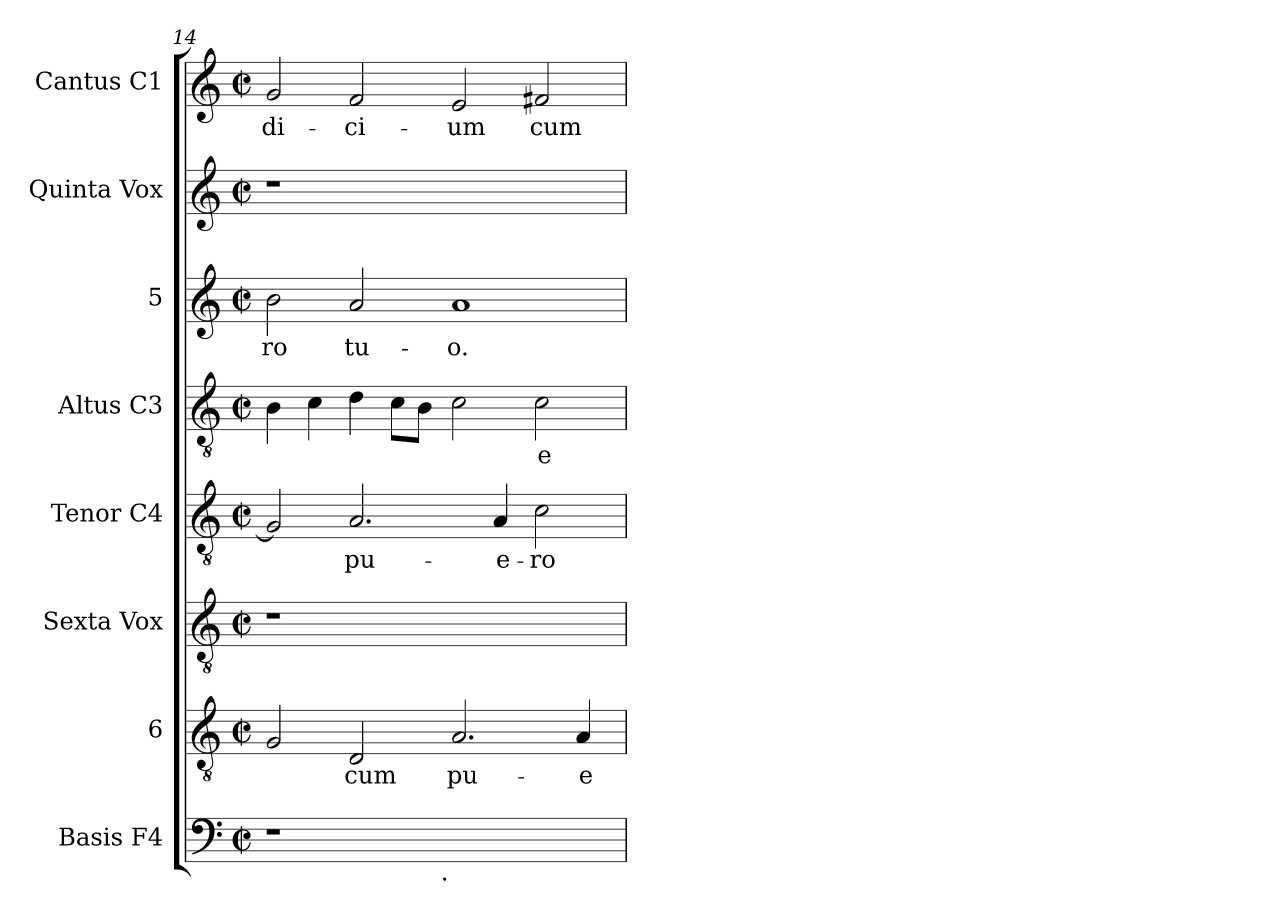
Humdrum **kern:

**kern	**kern	**text	**kern	**kern	**text	**kern	**text	**kern	**text	**kern	**kern	**text
*part8	*part7	*part7	*part6	*part5	*part5	*part4	*part4	*part3	*part3	*part2	*part1	*part1
*staff8	*staff7	*staff7	*staff6	*staff5	*staff5	*staff4	*staff4	*staff3	*staff3	*staff2	*staff1	*staff1
*I"Basis  F4	*I"6	*	*I"Sexta  Vox	*I"Tenor  C4	*	*I"Altus  C3	*	*I"5	*	*I"Quinta  Vox	*I"Cantus  C1	*
*I'B	*	*	*	*I'T	*	*I'A	*	*	*	*	*I'C	*
*clefF4	*clefGv2	*	*clefGv2	*clefGv2	*	*clefGv2	*	*clefG2	*	*clefG2	*clefG2	*
*k[]	*k[]	*	*k[]	*k[]	*	*k[]	*	*k[]	*	*k[]	*k[]	*
*C:	*C:	*	*C:	*C:	*	*C:	*	*C:	*	*C:	*C:	*
*M2/2	*M2/2	*	*M2/2	*M2/2	*	*M2/2	*	*M2/2	*	*M2/2	*M2/2	*
*met(c|)	*met(c|)	*	*met(c|)	*met(c|)	*	*met(c|)	*	*met(c|)	*	*met(c|)	*met(c|)	*
=14	=14	=14	=14	=14	=14	=14	=14	=14	=14	=14	=14	=14
!	!	!LO:LY:b:cj	!	!	!LO:LY:b:cj	!	!LO:LY:b:cj	!	!LO:LY:b:cj	!	!	!LO:LY:b:cj
*^	*	*	*	*	*	*	*	*	*	*	*	*
1r	2ryy	2G/	.	1r	2G/]	.	4B\	--	2b\	-ro	1r	2g/	-di-
!	!	!	!	!	!	!	!	!LO:LY:b:cj	!	!	!	!	!
.	.	.	.	.	.	.	4c\	--	.	.	.	.	.
!	!	!	!LO:LY:b:cj	!	!	!LO:LY:b:cj	!	!LO:LY:b:cj	!	!LO:LY:b:cj	!	!	!LO:LY:b:cj
.	4...ryy	2D/	cum	.	2.A/	pu-	4d\	--	2a/	tu-	.	2f/	-ci-
!	!	!	!	!	!	!	!	!LO:LY:b:cj	!	!	!	!	!
.	.	.	.	.	.	.	8c\L	--	.	.	.	.	.
!	!	!	!	!	!	!	!	!LO:LY:b:cj	!	!	!	!	!
.	.	.	.	.	.	.	8B\J	--	.	.	.	.	.
!	!LO:TX:b:t=.	!	!	!	!	!	!	!	!	!	!	!	!
.	1ryy	.	.	.	.	.	.	.	.	.	.	.	.
!	!	!	!LO:LY:b:cj	!	!	!	!	!LO:LY:b:cj	!	!LO:LY:b:cj	!	!	!LO:LY:b:cj
1ryy	.	2.A/	pu-	1ryy	.	.	2c\	--	1a	-o.	1ryy	2e/	-um
!	!	!	!	!	!	!LO:LY:b:cj	!	!	!	!	!	!	!
.	.	.	.	.	4A/	-e-	.	.	.	.	.	.	.
!	!	!	!	!	!	!LO:LY:b:cj	!	!LO:LY:b:cj	!	!	!	!	!LO:LY:b:cj
.	.	.	.	.	2c\	-ro	2c\	-e-	.	.	.	2f#X/	cum
!	!	!	!LO:LY:b:cj	!	!	!	!	!	!	!	!	!	!
.	.	4A/	-e-	.	.	.	.	.	.	.	.	.	.
.	32ryy	.	.	.	.	.	.	.	.	.	.	.	.
*v	*v	*	*	*	*	*	*	*	*	*	*	*	*
=	=	=	=	=	=	=	=	=	=	=	=	=
*-	*-	*-	*-	*-	*-	*-	*-	*-	*-	*-	*-	*-
